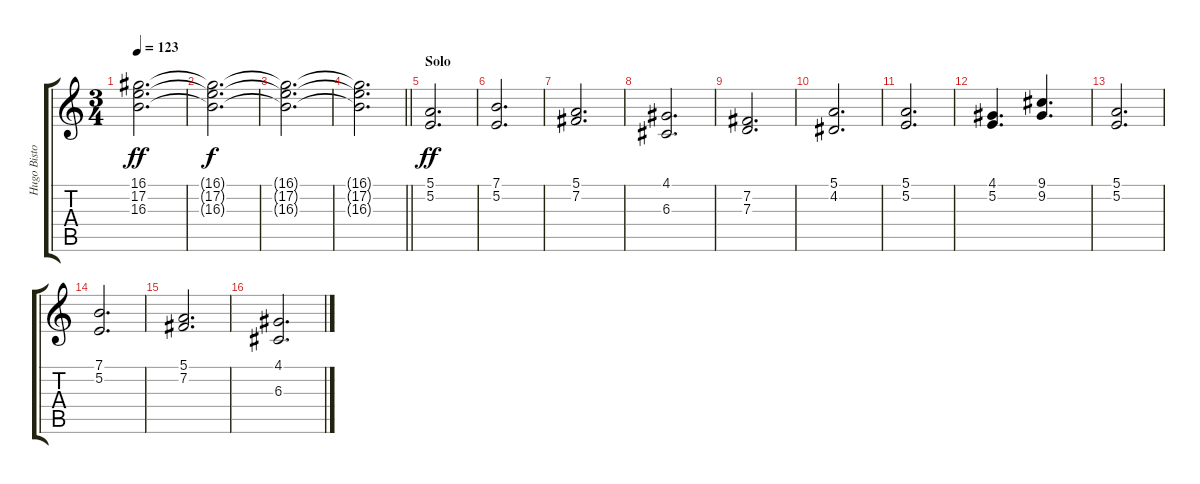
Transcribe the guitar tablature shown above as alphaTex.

\track ("Hugo Bistolfi" "Hugo Bisto") {instrument stringensemble1}
\staff {score tabs}
\tuning (E4 B3 G3 D3 A2 E2) {hide}
\ts (3 4)
\tempo 123
\clef g2
\ks c
(16.1 17.2 16.3).2{d dy ff} |
(16.1{t} 17.2{t} 16.3{t}).2{d dy f} |
(16.1{t} 17.2{t} 16.3{t}).2{d} |
\barLineRight lightlight
(16.1{t} 17.2{t} 16.3{t}).2{d} |
\section ("" "Solo")
(5.1 5.2).2{d dy ff} |
(7.1 5.2).2{d} |
(5.1 7.2).2{d} |
(4.1 6.3).2{d} |
(7.2 7.3).2{d} |
(5.1 4.2).2{d} |
(5.1 5.2).2{d} |
(4.1 5.2).4{d} (9.1 9.2).4{d} |
(5.1 5.2).2{d} |
(7.1 5.2).2{d} |
(5.1 7.2).2{d} |
(4.1 6.3).2{d}
